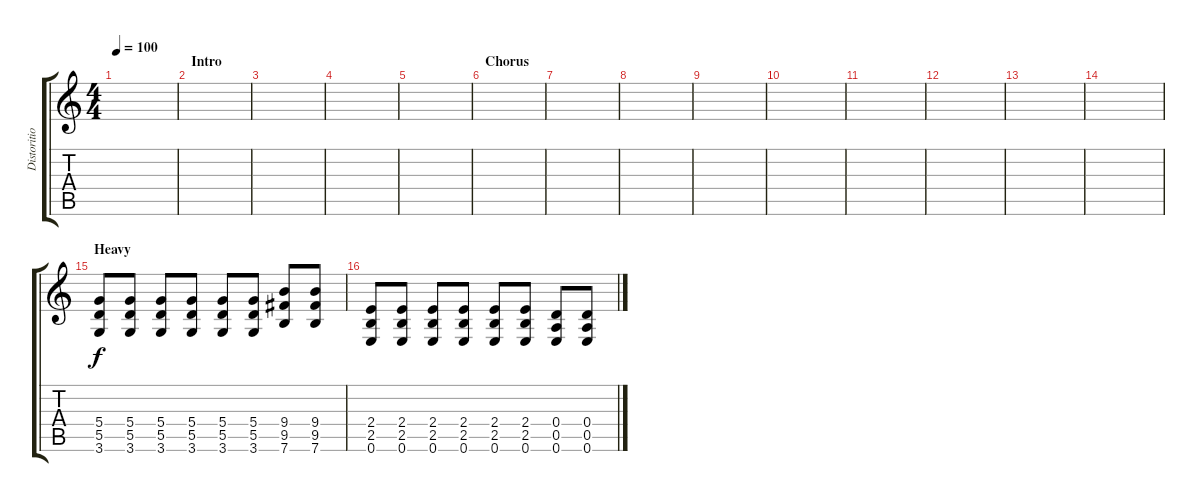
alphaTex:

\track ("Distorition" "Distoritio") {instrument distortionguitar}
\staff {score tabs}
\tuning (E4 B3 G3 D3 A2 E2) {hide}
\ts (4 4)
\tempo 100
\clef g2
\ks c
|
\section ("" "Intro")
|
|
|
|
\section ("" "Chorus")
|
|
|
|
|
|
|
|
|
\section ("" "Heavy")
(5.4 5.5 3.6).8 (5.4 5.5 3.6).8 (5.4 5.5 3.6).8 (5.4 5.5 3.6).8 (5.4 5.5 3.6).8 (5.4 5.5 3.6).8 (9.4 9.5 7.6).8 (9.4 9.5 7.6).8 |
(2.4 2.5 0.6).8 (2.4 2.5 0.6).8 (2.4 2.5 0.6).8 (2.4 2.5 0.6).8 (2.4 2.5 0.6).8 (2.4 2.5 0.6).8 (0.4 0.5 0.6).8 (0.4 0.5 0.6).8
